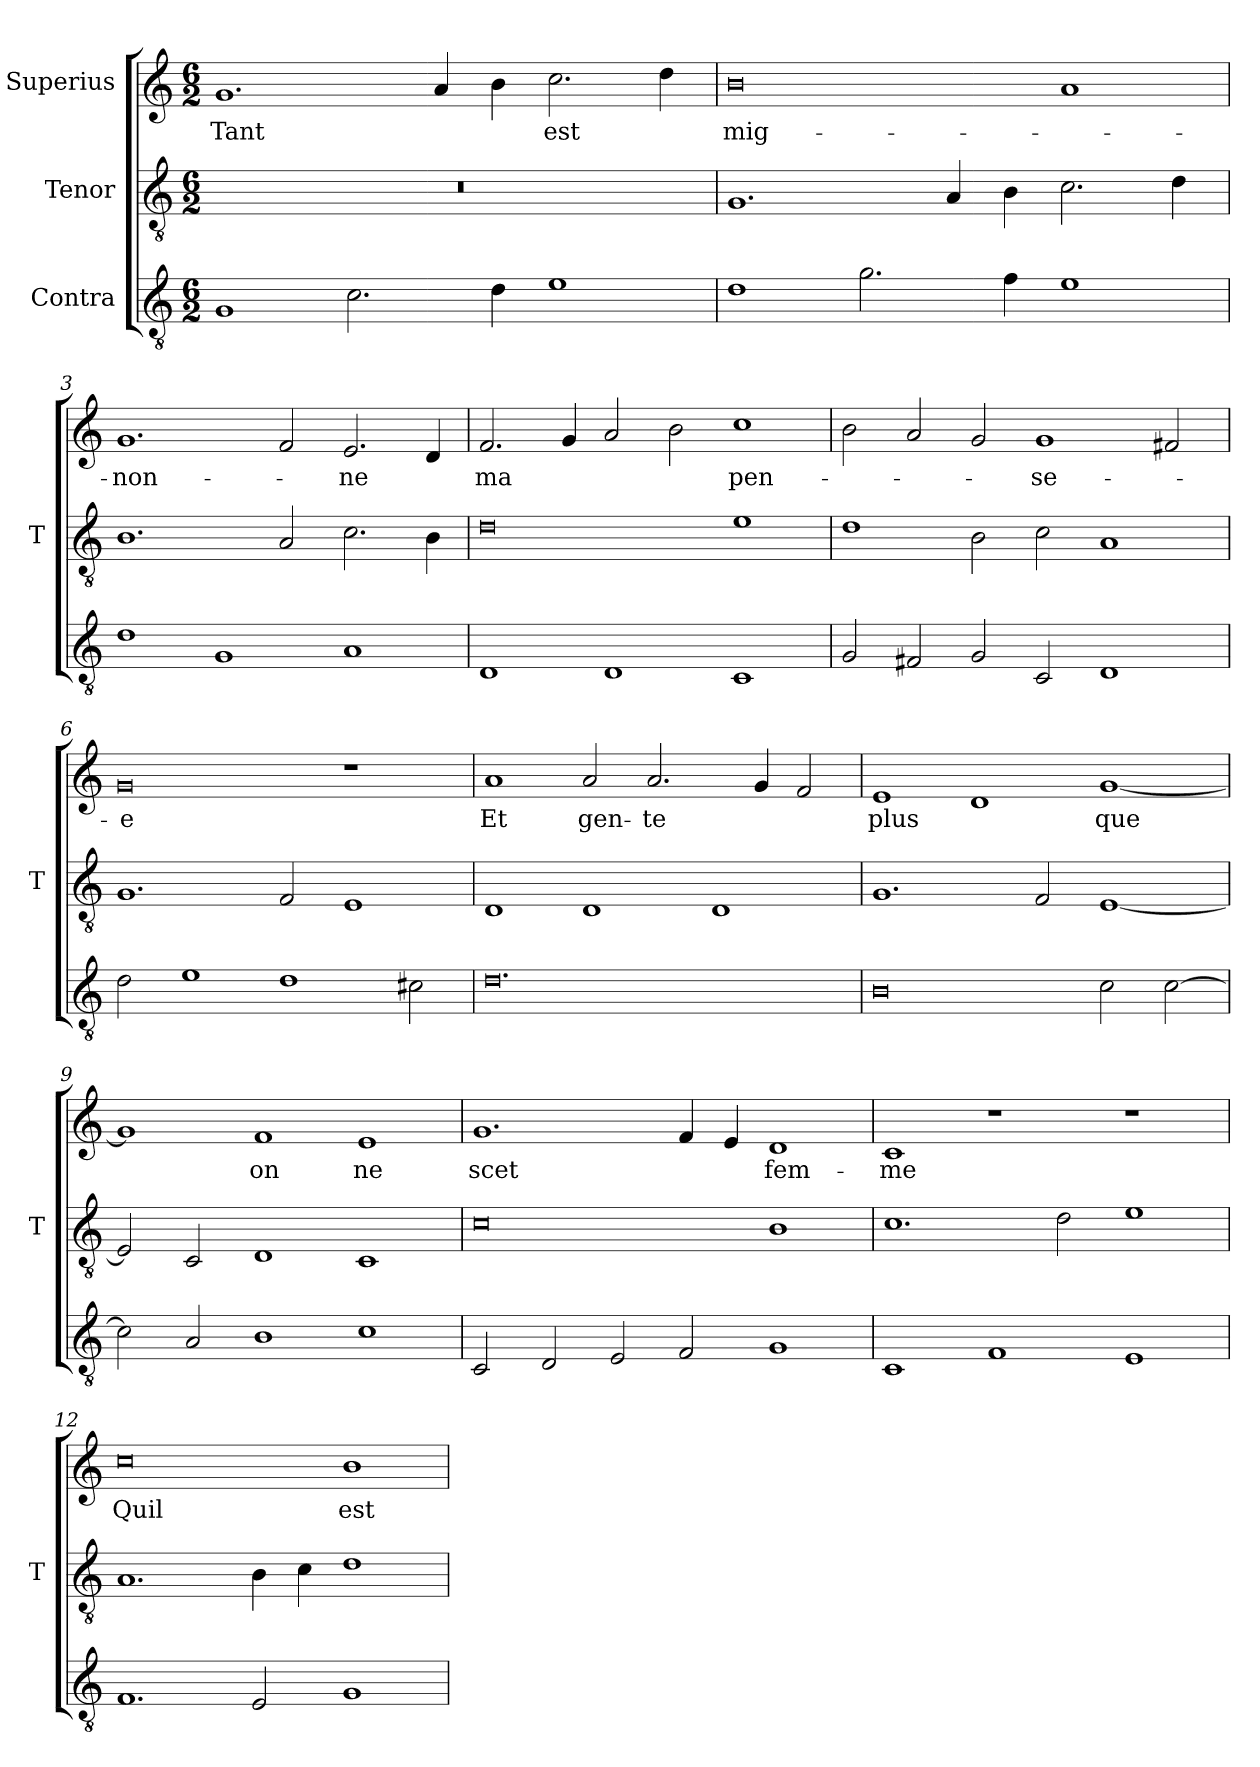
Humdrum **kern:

**kern	**kern	**kern	**text
*part3	*part2	*part1	*part1
*staff3	*staff2	*staff1	*staff1
*I"Contra	*I"Tenor	*I"Superius	*
*	*I'T	*	*
*clefGv2	*clefGv2	*clefG2	*
*M6/2	*M6/2	*M6/2	*
=1	=1	=1	=1
1G	0.r	1.g	-Tant
2.c	.	.	.
.	.	4a	.
4d	.	4b	.
1e	.	2.cc	-est
.	.	4dd	.
=2	=2	=2	=2
1d	1.G	0b	mig-
2.g	.	.	.
.	4A	.	.
4f	4B	.	.
1e	2.c	1a	.
.	4d	.	.
=3	=3	=3	=3
1d	1.B	1.g	-non-
1G	.	.	.
.	2A	2f	.
1A	2.c	2.e	-ne
.	4B	4d	.
=4	=4	=4	=4
1D	0d	2.f	-ma
.	.	4g	.
1D	.	2a	.
.	.	2b	.
1C	1e	1cc	pen-
=5	=5	=5	=5
2G	1d	2b	.
2F#X	.	2a	.
2G	2B	2g	.
2C	2c	1g	-se-
1D	1A	.	.
.	.	2f#X	.
=6	=6	=6	=6
2d	1.G	0g	-e
1e	.	.	.
1d	2F	.	.
.	1E	1r	.
2c#X	.	.	.
=7	=7	=7	=7
0.d	1D	1a	-Et
.	1D	2a	gen-
.	.	2.a	-te
.	1D	.	.
.	.	4g	.
.	.	2f	.
=8	=8	=8	=8
0B	1.G	1e	-plus
.	.	1d	.
.	2F	.	.
2c	[1E	[1g	-que
[2c	.	.	.
=9	=9	=9	=9
2c]	2E]	1g]	.
2A	2C	.	.
1B	1D	1f	-on
1c	1C	1e	-ne
=10	=10	=10	=10
2C	0c	1.g	-scet
2D	.	.	.
2E	.	.	.
2F	.	4f	.
.	.	4e	.
1G	1B	1d	fem-
=11	=11	=11	=11
1C	1.c	1c	-me
1F	.	1r	.
.	2d	.	.
1E	1e	1r	.
=12	=12	=12	=12
1.F	1.A	0cc	-Quil
2E	4B	.	.
.	4c	.	.
1G	1d	1b	-est
=	=	=	=
*-	*-	*-	*-
